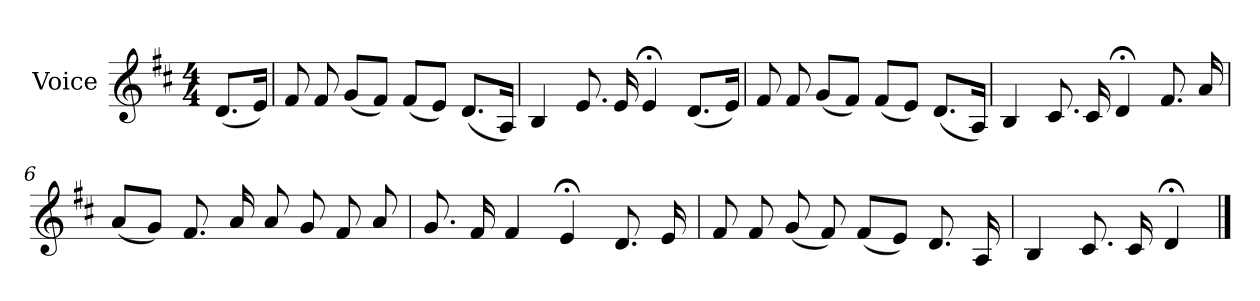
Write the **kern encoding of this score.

**kern
*part1
*staff1
*I"Voice
*I'Vo.
*clefG2
*k[f#c#]
*M4/4
=1
(<8.d/L
16e/Jk)
=2
8f#/
8f#/
(<8g/L
8f#/J)
(<8f#/L
8e/J)
(<8.d/L
16A/Jk)
=3
4B/
8.e/
16e/
4e;</
(<8.d/L
16e/Jk)
!!LO:LB:g=z
=4
8f#/
8f#/
(<8g/L
8f#/J)
(<8f#/L
8e/J)
(<8.d/L
16A/Jk)
=5
4B/
8.c#/
16c#/
4d;</
8.f#/
16a/
=6
(<8a/L
8g/J)
8.f#/
16a/
8a/
8g/
8f#/
8a/
!!LO:LB:g=z
=7
8.g/
16f#/
4f#/
4e;</
8.d/
16e/
=8
8f#/
8f#/
(<8g/
8f#/)
(<8f#/L
8e/J)
8.d/
16A/
=9
4B/
8.c#/
16c#/
4d;</
==
*-
